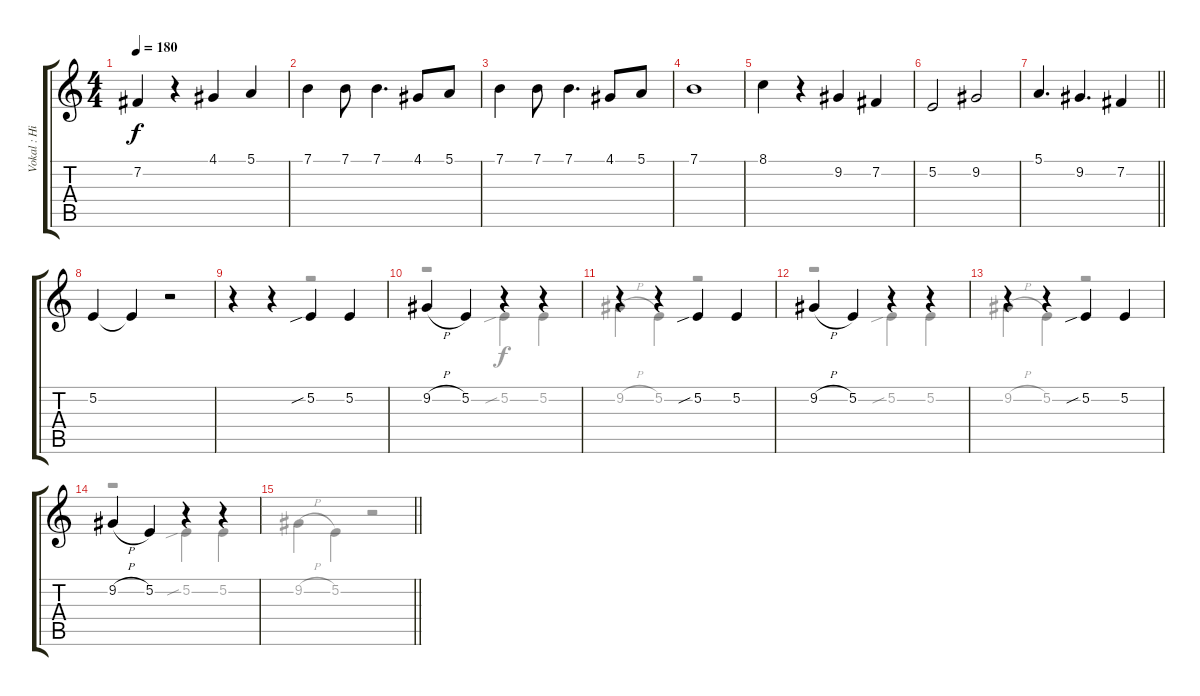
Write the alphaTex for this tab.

\track ("Vokal : Hirasawa Yui - San" "Vokal : Hi") {instrument recorder}
\staff {score tabs}
\tuning (E4 B3 G3 D3 A2 E2) {hide}
\voice
\ts (4 4)
\tempo 180
\clef g2
\ks c
7.2.4{dy f} r.4 4.1.4 5.1.4 |
7.1.4 7.1.8 7.1.4{d} 4.1.8 5.1.8 |
7.1.4 7.1.8 7.1.4{d} 4.1.8 5.1.8 |
7.1.1 |
8.1.4 r.4 9.2.4 7.2.4 |
5.2.2 9.2.2 |
\barLineRight lightlight
5.1.4{d} 9.2.4{d} 7.2.4 |
5.2.4 5.2{t}.4 r.2 |
r.4 r.4 5.2{sib}.4{instrument recorder} 5.2.4 |
9.2{h}.4 5.2.4 r.4{instrument clarinet} r.4 |
r.4 r.4 5.2{sib}.4{instrument recorder} 5.2.4 |
9.2{h}.4 5.2.4 r.4{instrument clarinet} r.4 |
r.4 r.4 5.2{sib}.4{instrument recorder} 5.2.4 |
9.2{h}.4 5.2.4 r.4{instrument clarinet} r.4 |
\barLineRight lightlight
|
\voice
\clef g2
\ottava regular
\simile none
\ks c
|
|
|
|
|
|
\barLineRight lightlight
|
|
r.4 r.4 r.2 |
r.2 5.2{sib}.4 5.2.4 |
9.2{h}.4 5.2.4 r.2 |
r.2 5.2{sib}.4 5.2.4 |
9.2{h}.4 5.2.4 r.2 |
r.2 5.2{sib}.4 5.2.4 |
\barLineRight lightlight
9.2{h}.4 5.2.4 r.2 |
